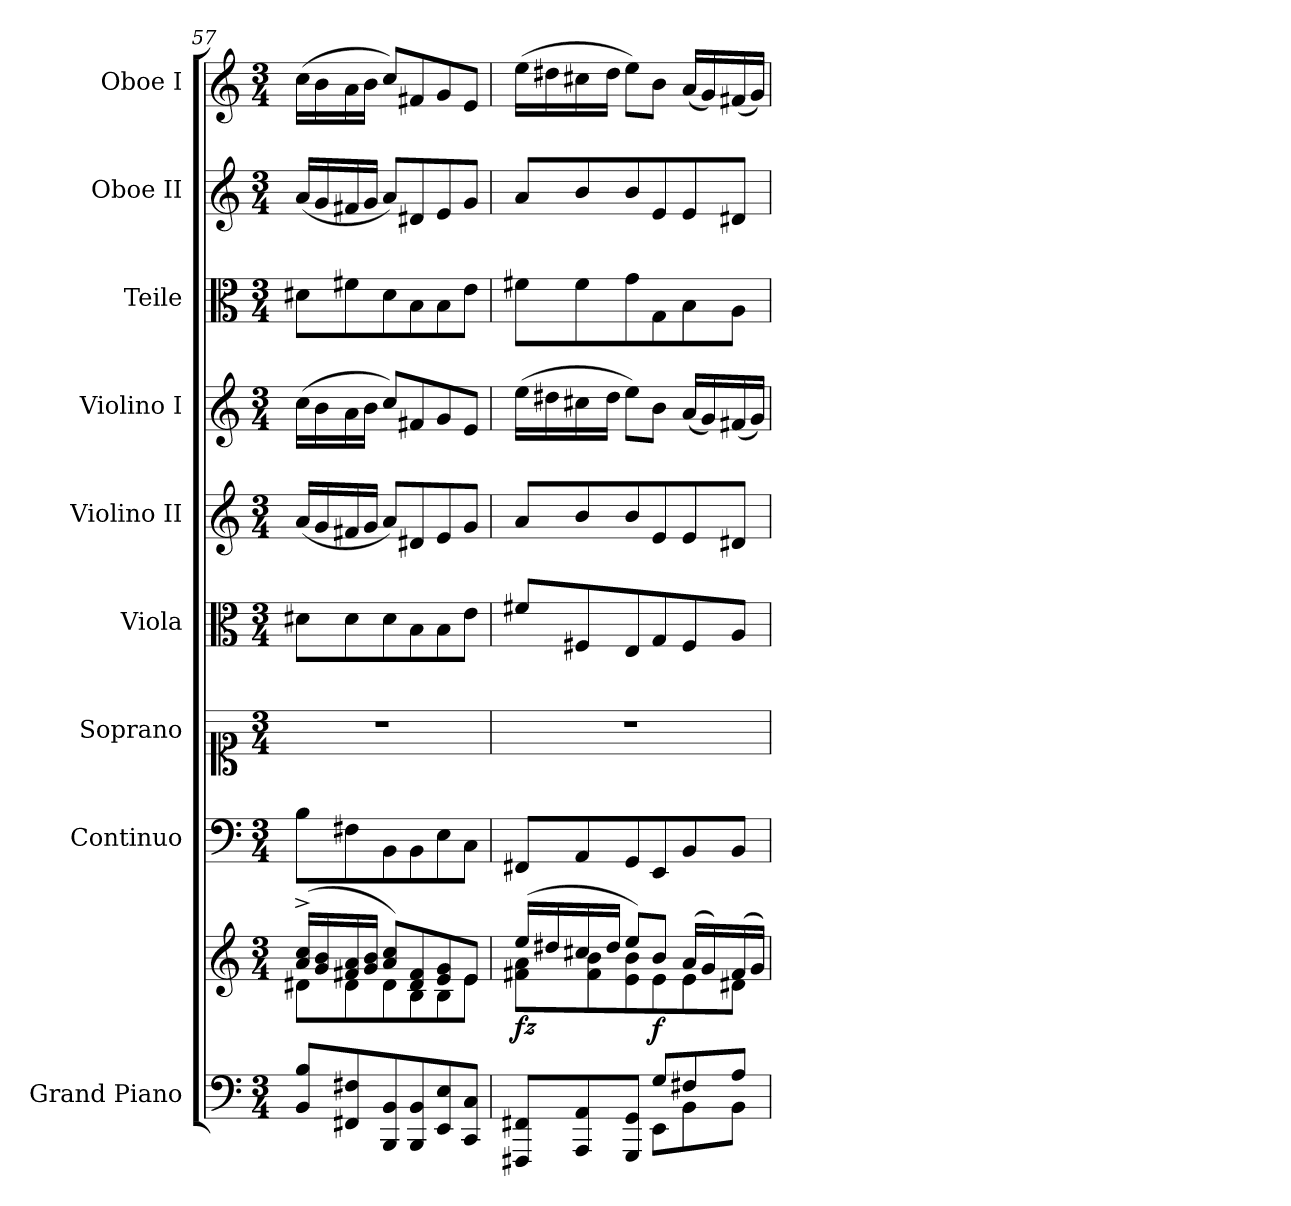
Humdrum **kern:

**kern	**kern	**dynam	**kern	**kern	**kern	**kern	**kern	**kern	**kern	**kern
*part9	*part9	*part9	*part8	*part7	*part6	*part5	*part4	*part3	*part2	*part1
*staff10	*staff9	*staff9/10	*staff8	*staff7	*staff6	*staff5	*staff4	*staff3	*staff2	*staff1
*I"Grand Piano	*	*	*I"Continuo	*I"Soprano	*I"Viola	*I"Violino II	*I"Violino I	*I"Teile	*I"Oboe II	*I"Oboe I
*I'Pno	*	*	*	*	*	*	*	*	*I'Ob	*I'Ob
*clefF4	*clefG2	*	*clefF4	*clefC1	*clefC3	*clefG2	*clefG2	*clefC3	*clefG2	*clefG2
*k[]	*k[]	*	*k[]	*k[]	*k[]	*k[]	*k[]	*k[]	*k[]	*k[]
*M3/4	*M3/4	*	*M3/4	*M3/4	*M3/4	*M3/4	*M3/4	*M3/4	*M3/4	*M3/4
=57	=57	=57	=57	=57	=57	=57	=57	=57	=57	=57
*	*^	*	*	*	*	*	*	*	*	*
8BB/ 8B/L	(>16a/^ 16cc/^LL	8d#X\L	.	8B\L	2.r	8d#X\L	(<16a/LL	(>16cc\LL	8d#X\L	(<16a/LL	(>16cc\LL
.	16g/ 16b/	.	.	.	.	.	16g/	16b\	.	16g/	16b\
8FF#X/ 8F#X/	16f#X/ 16a/	8d#\	.	8F#X\	.	8d#\	16f#X/	16a\	8f#X\	16f#X/	16a\
.	16g/ 16b/JJ	.	.	.	.	.	16g/JJ	16b\JJ	.	16g/JJ	16b\JJ
8BBB/ 8BB/	8a/ 8cc/L)	8d#\	.	8BB\	.	8d#\	8a/L)	8cc/L)	8d#\	8a/L)	8cc/L)
8BBB/ 8BB/	8d#/ 8f#/	8B\	.	8BB\	.	8B\	8d#X/	8f#X/	8B\	8d#X/	8f#X/
8EE/ 8E/	8e/ 8g/	8B\	.	8E\	.	8B\	8e/	8g/	8B\	8e/	8g/
8CC/ 8C/J	8e/J	8e\J	.	8C\J	.	8e\J	8g/J	8e/J	8e\J	8g/J	8e/J
=58	=58	=58	=58	=58	=58	=58	=58	=58	=58	=58	=58
*^	*	*	*	*	*	*	*	*	*	*	*
!	!	!	!	!LO:DY:b	!	!	!	!	!	!	!	!
8FFF#X/ 8FF#X/L	4.ryy	(>16ee/LL	8f#X\ 8a\L	fz	8FF#X/L	2.r	8f#X/L	8a/L	(>16ee\LL	8f#X\L	8a/L	(>16ee\LL
.	.	16dd#X/	.	.	.	.	.	.	16dd#X\	.	.	16dd#X\
8AAA/ 8AA/	.	16cc#X/	8f#\ 8b\	.	8AA/	.	8F#X/	8b/	16cc#X\	8f#\	8b/	16cc#X\
.	.	16dd#/JJ	.	.	.	.	.	.	16dd#\JJ	.	.	16dd#\JJ
8GGG/ 8GG/J	.	8ee/L)	8e\ 8b\	.	8GG/	.	8E/	8b/	8ee\L)	8g\	8b/	8ee\L)
!	!	!	!	!LO:DY:b	!	!	!	!	!	!	!	!
8G/L	8EE\L	8b/J	8e\	f	8EE/	.	8G/	8e/	8b\J	8G\	8e/	8b\J
8F#X/	8BB\	(>16a/LL	8e\	.	8BB/	.	8F#/	8e/	(<16a/LL	8B\	8e/	(<16a/LL
.	.	16g/)	.	.	.	.	.	.	16g/)	.	.	16g/)
8A/J	8BB\J	(>16f#/	8d#X\J	.	8BB/J	.	8A/J	8d#X/J	(<16f#X/	8A\J	8d#X/J	(<16f#X/
.	.	16g/JJ)	.	.	.	.	.	.	16g/JJ)	.	.	16g/JJ)
*v	*v	*	*	*	*	*	*	*	*	*	*	*
*	*v	*v	*	*	*	*	*	*	*	*	*
=	=	=	=	=	=	=	=	=	=	=
*-	*-	*-	*-	*-	*-	*-	*-	*-	*-	*-
